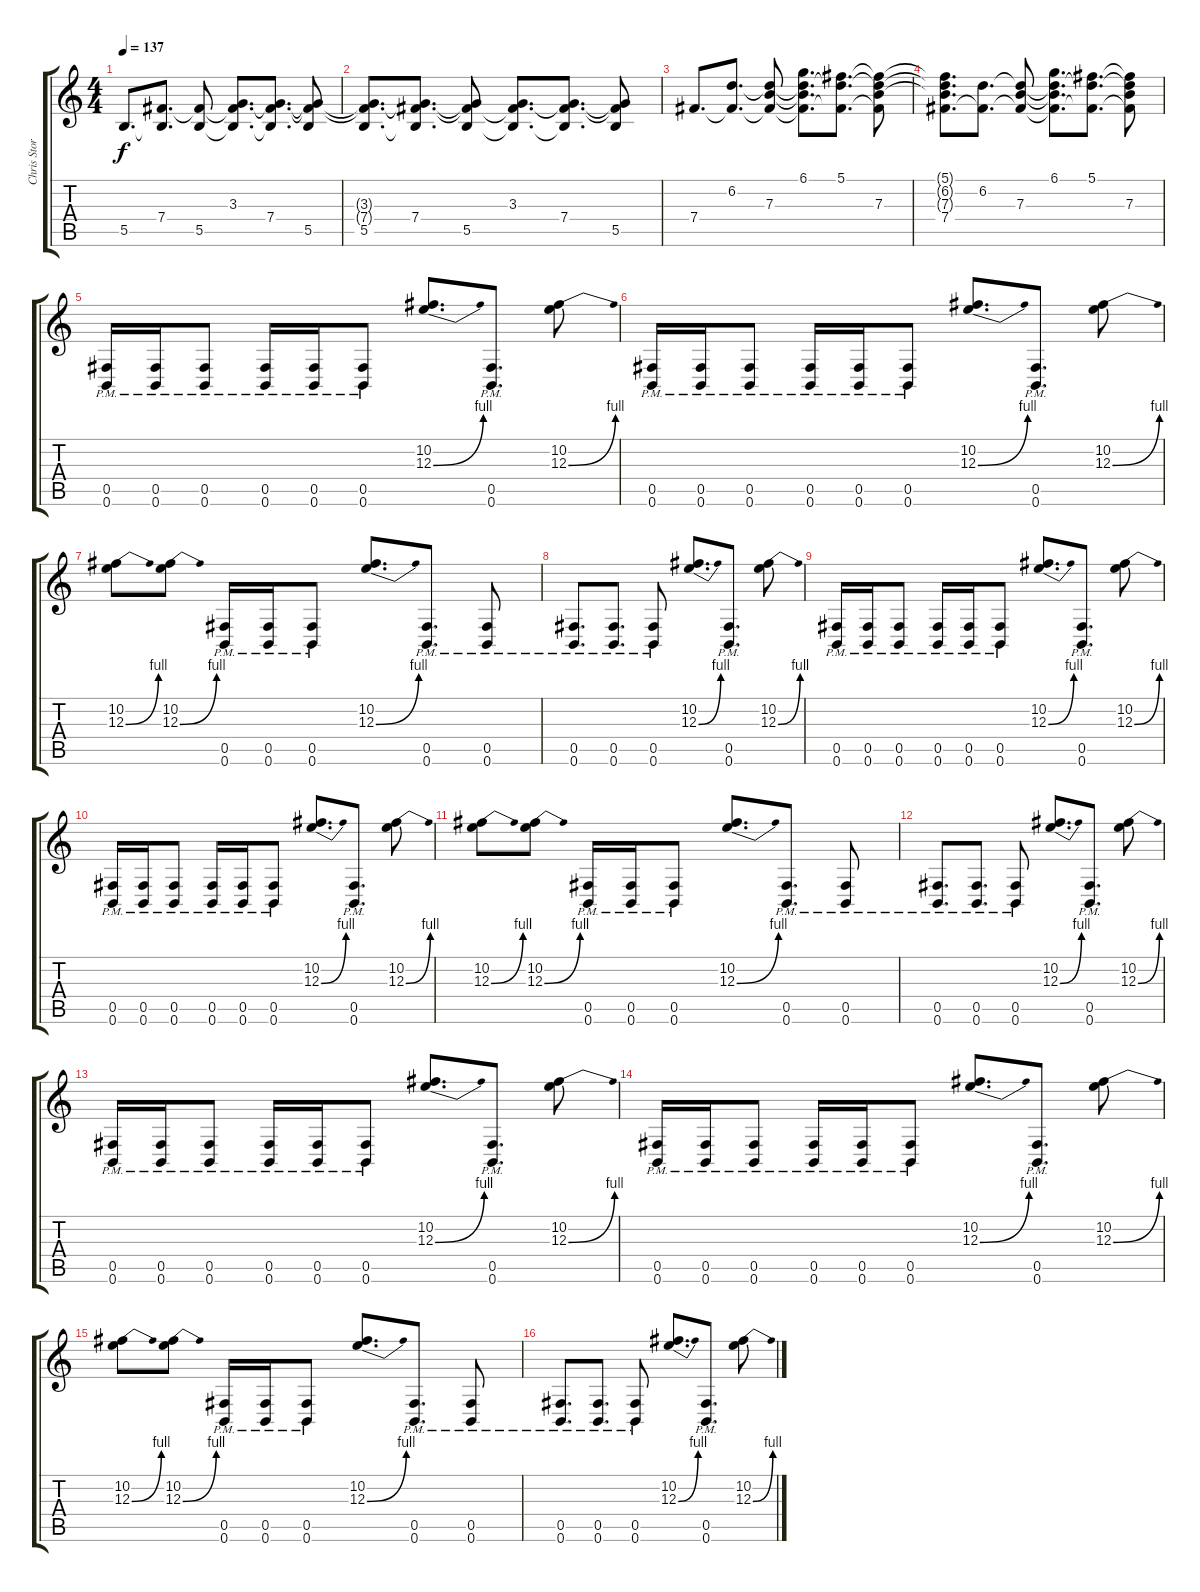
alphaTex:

\track ("Chris Storey" "Chris Stor") {instrument overdrivenguitar}
\staff {score tabs}
\tuning (Db4 Ab3 E3 B2 Gb2 B1) {hide}
\ts (4 4)
\tempo 137
\clef g2
\ks c
5.5.8{d dy f} (7.4 5.5{t}).8{d} (7.4{t} 5.5).8 (3.3 7.4{t} 5.5{t}).8{d} (3.3{t} 7.4 5.5{t}).8{d} (3.3{t} 7.4{t} 5.5).8 |
(3.3{t} 7.4{t} 5.5).8{d} (3.3{t} 7.4 5.5{t}).8{d} (3.3{t} 7.4{t} 5.5).8 (3.3 7.4{t} 5.5{t}).8{d} (3.3{t} 7.4 5.5{t}).8{d} (3.3{t} 7.4{t} 5.5).8 |
7.4.8{d} (6.2 7.4{t}).8{d} (6.2{t} 7.3 7.4{t}).8 (6.1 6.2{t} 7.3{t} 7.4{t}).8{d} (5.1 6.2{t} 7.4{t}).8{d} (5.1{t} 6.2{t} 7.3 7.4{t}).8 |
(5.1{t} 6.2{t} 7.3{t} 7.4).8{d} (6.2 7.4{t}).8{d} (6.2{t} 7.3 7.4{t}).8 (6.1 6.2{t} 7.3{t} 7.4{t}).8{d} (5.1 6.2{t} 7.4{t}).8{d} (5.1{t} 6.2{t} 7.3 7.4{t}).8 |
(0.5{pm} 0.6{pm}).16 (0.5{pm} 0.6{pm}).16 (0.5{pm} 0.6{pm}).8 (0.5{pm} 0.6{pm}).16 (0.5{pm} 0.6{pm}).16 (0.5{pm} 0.6{pm}).8 (10.2 12.3{be (bend 0 0 60 4)}).8{d} (0.5{pm} 0.6{pm}).8{d} (10.2 12.3{be (bend 0 0 60 4)}).8 |
(0.5{pm} 0.6{pm}).16 (0.5{pm} 0.6{pm}).16 (0.5{pm} 0.6{pm}).8 (0.5{pm} 0.6{pm}).16 (0.5{pm} 0.6{pm}).16 (0.5{pm} 0.6{pm}).8 (10.2 12.3{be (bend 0 0 60 4)}).8{d} (0.5{pm} 0.6{pm}).8{d} (10.2 12.3{be (bend 0 0 60 4)}).8 |
(10.2 12.3{be (bend 0 0 60 4)}).8 (10.2 12.3{be (bend 0 0 60 4)}).8 (0.5{pm} 0.6{pm}).16 (0.5{pm} 0.6{pm}).16 (0.5{pm} 0.6{pm}).8 (10.2 12.3{be (bend 0 0 60 4)}).8{d} (0.5{pm} 0.6{pm}).8{d} (0.5{pm} 0.6{pm}).8 |
(0.5{pm} 0.6{pm}).8{d} (0.5{pm} 0.6{pm}).8{d} (0.5{pm} 0.6{pm}).8 (10.2 12.3{be (bend 0 0 60 4)}).8{d} (0.5{pm} 0.6{pm}).8{d} (10.2 12.3{be (bend 0 0 60 4)}).8 |
(0.5{pm} 0.6{pm}).16 (0.5{pm} 0.6{pm}).16 (0.5{pm} 0.6{pm}).8 (0.5{pm} 0.6{pm}).16 (0.5{pm} 0.6{pm}).16 (0.5{pm} 0.6{pm}).8 (10.2 12.3{be (bend 0 0 60 4)}).8{d} (0.5{pm} 0.6{pm}).8{d} (10.2 12.3{be (bend 0 0 60 4)}).8 |
(0.5{pm} 0.6{pm}).16 (0.5{pm} 0.6{pm}).16 (0.5{pm} 0.6{pm}).8 (0.5{pm} 0.6{pm}).16 (0.5{pm} 0.6{pm}).16 (0.5{pm} 0.6{pm}).8 (10.2 12.3{be (bend 0 0 60 4)}).8{d} (0.5{pm} 0.6{pm}).8{d} (10.2 12.3{be (bend 0 0 60 4)}).8 |
(10.2 12.3{be (bend 0 0 60 4)}).8 (10.2 12.3{be (bend 0 0 60 4)}).8 (0.5{pm} 0.6{pm}).16 (0.5{pm} 0.6{pm}).16 (0.5{pm} 0.6{pm}).8 (10.2 12.3{be (bend 0 0 60 4)}).8{d} (0.5{pm} 0.6{pm}).8{d} (0.5{pm} 0.6{pm}).8 |
(0.5{pm} 0.6{pm}).8{d} (0.5{pm} 0.6{pm}).8{d} (0.5{pm} 0.6{pm}).8 (10.2 12.3{be (bend 0 0 60 4)}).8{d} (0.5{pm} 0.6{pm}).8{d} (10.2 12.3{be (bend 0 0 60 4)}).8 |
(0.5{pm} 0.6{pm}).16 (0.5{pm} 0.6{pm}).16 (0.5{pm} 0.6{pm}).8 (0.5{pm} 0.6{pm}).16 (0.5{pm} 0.6{pm}).16 (0.5{pm} 0.6{pm}).8 (10.2 12.3{be (bend 0 0 60 4)}).8{d} (0.5{pm} 0.6{pm}).8{d} (10.2 12.3{be (bend 0 0 60 4)}).8 |
(0.5{pm} 0.6{pm}).16 (0.5{pm} 0.6{pm}).16 (0.5{pm} 0.6{pm}).8 (0.5{pm} 0.6{pm}).16 (0.5{pm} 0.6{pm}).16 (0.5{pm} 0.6{pm}).8 (10.2 12.3{be (bend 0 0 60 4)}).8{d} (0.5{pm} 0.6{pm}).8{d} (10.2 12.3{be (bend 0 0 60 4)}).8 |
(10.2 12.3{be (bend 0 0 60 4)}).8 (10.2 12.3{be (bend 0 0 60 4)}).8 (0.5{pm} 0.6{pm}).16 (0.5{pm} 0.6{pm}).16 (0.5{pm} 0.6{pm}).8 (10.2 12.3{be (bend 0 0 60 4)}).8{d} (0.5{pm} 0.6{pm}).8{d} (0.5{pm} 0.6{pm}).8 |
(0.5{pm} 0.6{pm}).8{d} (0.5{pm} 0.6{pm}).8{d} (0.5{pm} 0.6{pm}).8 (10.2 12.3{be (bend 0 0 60 4)}).8{d} (0.5{pm} 0.6{pm}).8{d} (10.2 12.3{be (bend 0 0 60 4)}).8
